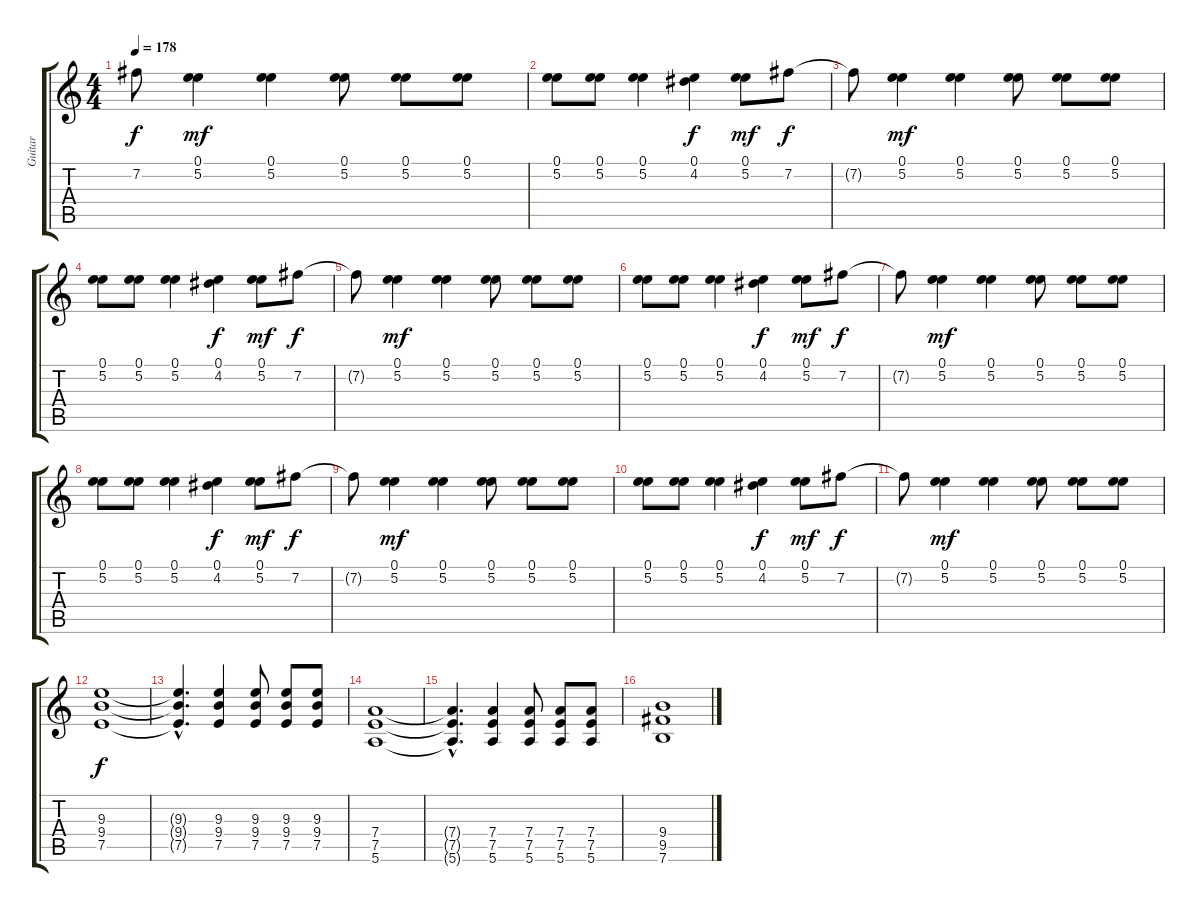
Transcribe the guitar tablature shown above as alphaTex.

\track ("Guitar" "Guitar") {instrument overdrivenguitar}
\staff {score tabs}
\tuning (E4 B3 G3 D3 A2 E2) {hide}
\ts (4 4)
\tempo 178
\clef g2
\ks c
7.2{t}.8{dy f} (0.1 5.2).4{dy mf} (0.1 5.2).4 (0.1 5.2).8 (0.1 5.2).8 (0.1 5.2).8 |
(0.1 5.2).8 (0.1 5.2).8 (0.1 5.2).4 (0.1 4.2).4{dy f} (0.1 5.2).8{dy mf} 7.2.8{dy f} |
7.2{t}.8 (0.1 5.2).4{dy mf} (0.1 5.2).4 (0.1 5.2).8 (0.1 5.2).8 (0.1 5.2).8 |
(0.1 5.2).8 (0.1 5.2).8 (0.1 5.2).4 (0.1 4.2).4{dy f} (0.1 5.2).8{dy mf} 7.2.8{dy f} |
7.2{t}.8 (0.1 5.2).4{dy mf} (0.1 5.2).4 (0.1 5.2).8 (0.1 5.2).8 (0.1 5.2).8 |
(0.1 5.2).8 (0.1 5.2).8 (0.1 5.2).4 (0.1 4.2).4{dy f} (0.1 5.2).8{dy mf} 7.2.8{dy f} |
7.2{t}.8 (0.1 5.2).4{dy mf} (0.1 5.2).4 (0.1 5.2).8 (0.1 5.2).8 (0.1 5.2).8 |
(0.1 5.2).8 (0.1 5.2).8 (0.1 5.2).4 (0.1 4.2).4{dy f} (0.1 5.2).8{dy mf} 7.2.8{dy f} |
7.2{t}.8 (0.1 5.2).4{dy mf} (0.1 5.2).4 (0.1 5.2).8 (0.1 5.2).8 (0.1 5.2).8 |
(0.1 5.2).8 (0.1 5.2).8 (0.1 5.2).4 (0.1 4.2).4{dy f} (0.1 5.2).8{dy mf} 7.2.8{dy f} |
7.2{t}.8 (0.1 5.2).4{dy mf} (0.1 5.2).4 (0.1 5.2).8 (0.1 5.2).8 (0.1 5.2).8 |
(9.3 9.4 7.5).1{dy f} |
(9.3{hac t} 9.4{hac t} 7.5{hac t}).4{d} (9.3 9.4 7.5).4 (9.3 9.4 7.5).8 (9.3 9.4 7.5).8 (9.3 9.4 7.5).8 |
(7.4 7.5 5.6).1 |
(7.4{hac t} 7.5{hac t} 5.6{hac t}).4{d} (7.4 7.5 5.6).4 (7.4 7.5 5.6).8 (7.4 7.5 5.6).8 (7.4 7.5 5.6).8 |
(9.4 9.5 7.6).1
